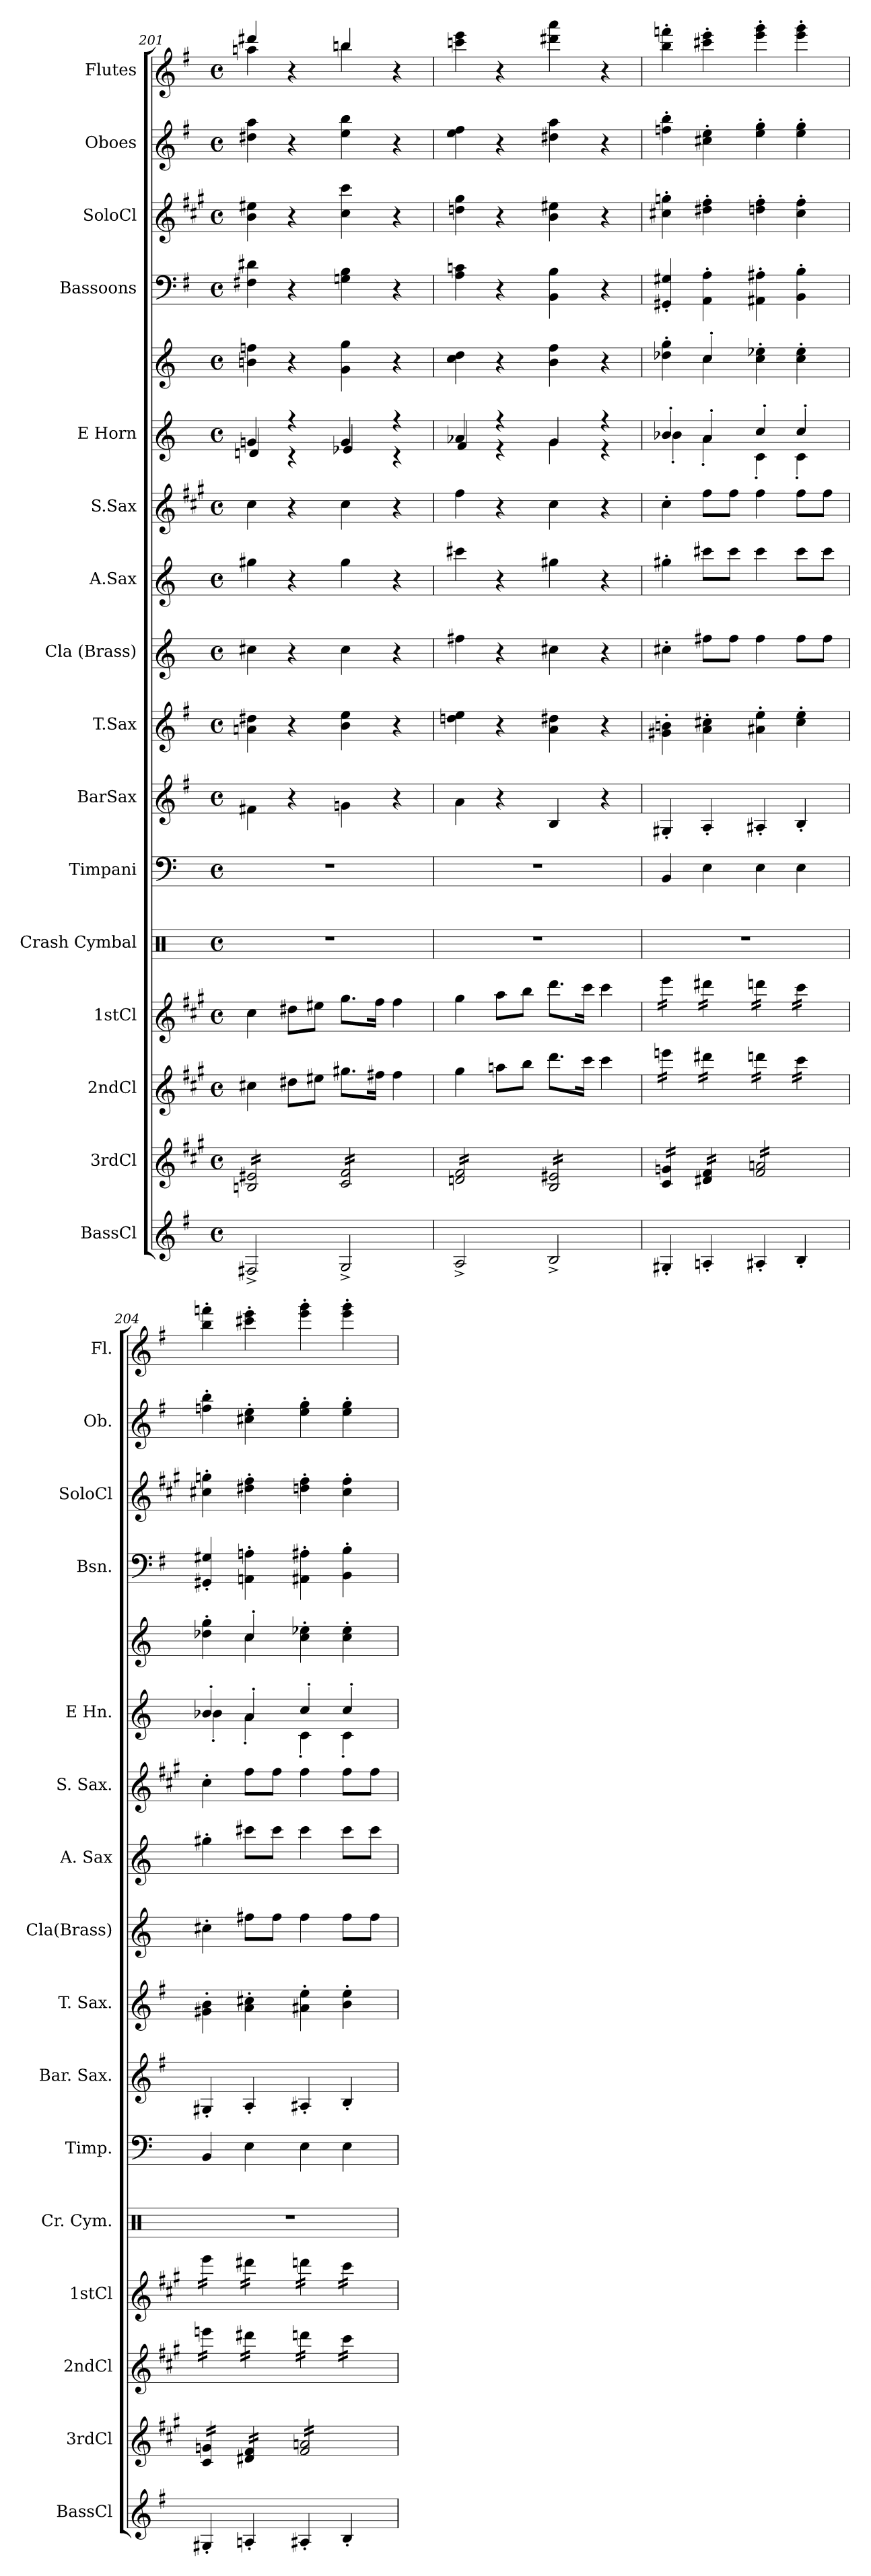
**kern	**kern	**kern	**kern	**kern	**kern	**kern	**kern	**kern	**kern	**kern	**kern	**kern	**kern	**kern	**kern	**kern
*part16	*part15	*part14	*part13	*part12	*part11	*part10	*part9	*part8	*part7	*part6	*part5	*part5	*part4	*part3	*part2	*part1
*staff17	*staff16	*staff15	*staff14	*staff13	*staff12	*staff11	*staff10	*staff9	*staff8	*staff7	*staff6	*staff5	*staff4	*staff3	*staff2	*staff1
*I"BassCl	*I"3rdCl	*I"2ndCl	*I"1stCl	*I"Crash Cymbal	*I"Timpani	*I"BarSax	*I"T.Sax	*I"Cla (Brass)	*I"A.Sax	*I"S.Sax	*I"E Horn	*	*I"Bassoons	*I"SoloCl	*I"Oboes	*I"Flutes
*I'BassCl	*I'3rdCl	*I'2ndCl	*I'1stCl	*I'Cr. Cym.	*I'Timp.	*I'Bar. Sax.	*I'T. Sax.	*I'Cla(Brass)	*I'A. Sax	*I'S. Sax.	*I'E Hn.	*	*I'Bsn.	*I'SoloCl	*I'Ob.	*I'Fl.
*clefG2	*clefG2	*clefG2	*clefG2	*clefX	*clefF4	*clefG2	*clefG2	*clefG2	*clefG2	*clefG2	*clefG2	*clefG2	*clefF4	*clefG2	*clefG2	*clefG2
*ITrd8c14	*ITrd1c2	*ITrd1c2	*ITrd1c2	*	*	*ITrd12c21	*ITrd8c14	*ITrd1c2	*ITrd5c9	*ITrd1c2	*ITrd5c8	*ITrd5c8	*	*ITrd1c2	*	*
*k[f#]	*k[f#]	*k[f#]	*k[f#]	*k[]	*k[]	*k[f#]	*k[f#]	*k[b-e-]	*k[b-e-a-]	*k[f#]	*k[f#c#g#d#]	*k[f#c#g#d#]	*k[f#]	*k[f#]	*k[f#]	*k[f#]
*M4/4	*M4/4	*M4/4	*M4/4	*M4/4	*M4/4	*M4/4	*M4/4	*M4/4	*M4/4	*M4/4	*M4/4	*M4/4	*M4/4	*M4/4	*M4/4	*M4/4
*met(c)	*met(c)	*met(c)	*met(c)	*met(c)	*met(c)	*met(c)	*met(c)	*met(c)	*met(c)	*met(c)	*met(c)	*met(c)	*met(c)	*met(c)	*met(c)	*met(c)
=201	=201	=201	=201	=201	=201	=201	=201	=201	=201	=201	=201	=201	=201	=201	=201	=201
*	*	*	*	*	*	*	*	*	*	*	*^	*	*	*	*	*^
*	*tremolo	*	*	*	*	*	*	*	*	*	*	*	*	*	*	*	*	*
2FF#X^/	16An/ 16d#X/LL	4bn\	4b\	1r	1r	4F#X\	4An\ 4d#X\	4bn\	4bn\	4b\	4Bn/	4F#X/	4d#X\ 4an\	4F#X\ 4d#X\	4a\ 4dd#X\	4dd#X\ 4aa\	4ddd#X/	4aan\
.	16An/ 16d#X/	.	.	.	.	.	.	.	.	.	.	.	.	.	.	.	.	.
.	16An/ 16d#X/	.	.	.	.	.	.	.	.	.	.	.	.	.	.	.	.	.
.	16An/ 16d#X/	.	.	.	.	.	.	.	.	.	.	.	.	.	.	.	.	.
.	16An/ 16d#X/	8cc#X\L	8cc#X\L	.	.	4r	4r	4r	4r	4r	4r	4r	4r	4r	4r	4r	4r	4ryy
.	16An/ 16d#X/	.	.	.	.	.	.	.	.	.	.	.	.	.	.	.	.	.
.	16An/ 16d#X/	8dd#X\J	8dd#X\J	.	.	.	.	.	.	.	.	.	.	.	.	.	.	.
.	16An/ 16d#X/JJ	.	.	.	.	.	.	.	.	.	.	.	.	.	.	.	.	.
2GG^/	16B/ 16e/LL	8.ff#X\L	8.ff#\L	.	.	4Gn\	4B\ 4e\	4b\	4b\	4b\	4B/	4Gn/	4B\ 4b\	4Gn\ 4B\	4b\ 4bb\	4ee\ 4bb\	4bbn/	4bb\
.	16B/ 16e/	.	.	.	.	.	.	.	.	.	.	.	.	.	.	.	.	.
.	16B/ 16e/	.	.	.	.	.	.	.	.	.	.	.	.	.	.	.	.	.
.	16B/ 16e/	16een\Jk	16ee\Jk	.	.	.	.	.	.	.	.	.	.	.	.	.	.	.
.	16B/ 16e/	4ee\	4ee\	.	.	4r	4r	4r	4r	4r	4r	4r	4r	4r	4r	4r	4r	4ryy
.	16B/ 16e/	.	.	.	.	.	.	.	.	.	.	.	.	.	.	.	.	.
.	16B/ 16e/	.	.	.	.	.	.	.	.	.	.	.	.	.	.	.	.	.
.	16B/ 16e/JJ	.	.	.	.	.	.	.	.	.	.	.	.	.	.	.	.	.
*	*	*	*	*	*	*	*	*	*	*	*	*	*	*	*	*	*v	*v
=202	=202	=202	=202	=202	=202	=202	=202	=202	=202	=202	=202	=202	=202	=202	=202	=202	=202
2AA^/	16cn/ 16e/LL	4ff#\	4ff#\	1r	1r	4A\	4dn\ 4e\	4een\	4een\	4ee\	4cn/	4A/	4e\ 4f#\	4A\ 4cn\	4ccn\ 4ff#\	4ee\ 4ff#\	4cccn\ 4eee\
.	16cn/ 16e/	.	.	.	.	.	.	.	.	.	.	.	.	.	.	.	.
.	16cn/ 16e/	.	.	.	.	.	.	.	.	.	.	.	.	.	.	.	.
.	16cn/ 16e/	.	.	.	.	.	.	.	.	.	.	.	.	.	.	.	.
.	16cn/ 16e/	8ggn\L	8gg\L	.	.	4r	4r	4r	4r	4r	4r	4r	4r	4r	4r	4r	4r
.	16cn/ 16e/	.	.	.	.	.	.	.	.	.	.	.	.	.	.	.	.
.	16cn/ 16e/	8aa\J	8aa\J	.	.	.	.	.	.	.	.	.	.	.	.	.	.
.	16cn/ 16e/JJ	.	.	.	.	.	.	.	.	.	.	.	.	.	.	.	.
2BB^/	16A/ 16d#X/LL	8.ccc\L	8.ccc\L	.	.	4BB/	4A\ 4d#X\	4bn\	4bn\	4b\	4B/	4B\	4d#\ 4a\	4BB\ 4B\	4a\ 4dd#X\	4dd#X\ 4aa\	4ddd#X\ 4aaa\
.	16A/ 16d#X/	.	.	.	.	.	.	.	.	.	.	.	.	.	.	.	.
.	16A/ 16d#X/	.	.	.	.	.	.	.	.	.	.	.	.	.	.	.	.
.	16A/ 16d#X/	16bb\Jk	16bb\Jk	.	.	.	.	.	.	.	.	.	.	.	.	.	.
.	16A/ 16d#X/	4bb\	4bb\	.	.	4r	4r	4r	4r	4r	4r	4r	4r	4r	4r	4r	4r
.	16A/ 16d#X/	.	.	.	.	.	.	.	.	.	.	.	.	.	.	.	.
.	16A/ 16d#X/	.	.	.	.	.	.	.	.	.	.	.	.	.	.	.	.
.	16A/ 16d#X/JJ	.	.	.	.	.	.	.	.	.	.	.	.	.	.	.	.
=203	=203	=203	=203	=203	=203	=203	=203	=203	=203	=203	=203	=203	=203	=203	=203	=203	=203
*	*	*	*	*	*	*	*	*	*	*	*	*	*^	*	*	*	*
*	*	*tremolo	*	*	*	*	*	*	*	*	*	*	*	*	*	*	*	*
*	*	*	*tremolo	*	*	*	*	*	*	*	*	*	*	*	*	*	*	*
4GG#X'/	16B/ 16fn/LL	16dddn\LL	16ddd\LL	1r	4BB/	4GG#X'/	4G#X\' 4Bn\'	4bn'\	4bn'\	4b'\	4dn'/	4d'\	4fn\' 4b\'	4ryy	4GG#X/' 4G#X/'	4bn\' 4ffn\'	4ffn\' 4bb\'	4bb\' 4fffn\'
.	16B/ 16fn/	16dddn\	16ddd\	.	.	.	.	.	.	.	.	.	.	.	.	.	.	.
.	16B/ 16fn/	16dddn\	16ddd\	.	.	.	.	.	.	.	.	.	.	.	.	.	.	.
.	16B/ 16fn/JJ	16dddn\JJ	16ddd\JJ	.	.	.	.	.	.	.	.	.	.	.	.	.	.	.
4AAn'/	16c#X/ 16e/LL	16ccc#X\LL	16ccc#X\LL	.	4E\	4AA'/	4A\' 4c#X\'	8een\L	8een\L	8ee\L	4c#'/	4c#'\	4e'/	4e\	4AA\' 4A\'	4cc#X\' 4ee\'	4cc#X\' 4ee\'	4ccc#X\' 4eee\'
.	16c#X/ 16e/	16ccc#X\	16ccc#X\	.	.	.	.	.	.	.	.	.	.	.	.	.	.	.
.	16c#X/ 16e/	16ccc#X\	16ccc#X\	.	.	.	.	8ee\J	8ee\J	8ee\J	.	.	.	.	.	.	.	.
.	16c#X/ 16e/JJ	16ccc#X\JJ	16ccc#X\JJ	.	.	.	.	.	.	.	.	.	.	.	.	.	.	.
4AA#X'/	16e/ 16gn/LL	16cccn\LL	16cccn\LL	.	4E\	4AA#X'/	4A#X\' 4e\'	4ee\	4ee\	4ee\	4e'/	4E'\	4e\' 4gn\'	2ryy	4AA#X\' 4A#X\'	4ccn\' 4ee\'	4ee\' 4gg\'	4eee\' 4ggg\'
.	16e/ 16gn/	16cccn\	16cccn\	.	.	.	.	.	.	.	.	.	.	.	.	.	.	.
.	16e/ 16gn/	16cccn\	16cccn\	.	.	.	.	.	.	.	.	.	.	.	.	.	.	.
.	16e/ 16gn/	16cccn\JJ	16cccn\JJ	.	.	.	.	.	.	.	.	.	.	.	.	.	.	.
4BB'/	16e/ 16gn/	16bb\LL	16bb\LL	.	4E\	4BB'/	4c#\' 4e\'	8ee\L	8ee\L	8ee\L	4e'/	4E'\	4e\' 4g\'	.	4BB\' 4B\'	4b\' 4ee\'	4ee\' 4gg\'	4eee\' 4ggg\'
.	16e/ 16gn/	16bb\	16bb\	.	.	.	.	.	.	.	.	.	.	.	.	.	.	.
.	16e/ 16gn/	16bb\	16bb\	.	.	.	.	8ee\J	8ee\J	8ee\J	.	.	.	.	.	.	.	.
.	16e/ 16gn/JJ	16bb\JJ	16bb\JJ	.	.	.	.	.	.	.	.	.	.	.	.	.	.	.
=204	=204	=204	=204	=204	=204	=204	=204	=204	=204	=204	=204	=204	=204	=204	=204	=204	=204	=204
4GG#X'/	16B/ 16fn/LL	16dddn\LL	16ddd\LL	1r	4BB/	4GG#X'/	4G#X\' 4B\'	4bn'\	4bn'\	4b'\	4dn'/	4d'\	4fn\' 4b\'	4ryy	4GG#X/' 4G#X/'	4bn\' 4ffn\'	4ffn\' 4bb\'	4bb\' 4fffn\'
.	16B/ 16fn/	16dddn\	16ddd\	.	.	.	.	.	.	.	.	.	.	.	.	.	.	.
.	16B/ 16fn/	16dddn\	16ddd\	.	.	.	.	.	.	.	.	.	.	.	.	.	.	.
.	16B/ 16fn/JJ	16dddn\JJ	16ddd\JJ	.	.	.	.	.	.	.	.	.	.	.	.	.	.	.
4AAn'/	16c#X/ 16e/LL	16ccc#X\LL	16ccc#X\LL	.	4E\	4AA'/	4A\' 4c#X\'	8een\L	8een\L	8ee\L	4c#'/	4c#'\	4e'/	4e\	4AAn\' 4An\'	4cc#X\' 4ee\'	4cc#X\' 4ee\'	4ccc#X\' 4eee\'
.	16c#X/ 16e/	16ccc#X\	16ccc#X\	.	.	.	.	.	.	.	.	.	.	.	.	.	.	.
.	16c#X/ 16e/	16ccc#X\	16ccc#X\	.	.	.	.	8ee\J	8ee\J	8ee\J	.	.	.	.	.	.	.	.
.	16c#X/ 16e/JJ	16ccc#X\JJ	16ccc#X\JJ	.	.	.	.	.	.	.	.	.	.	.	.	.	.	.
4AA#X'/	16e/ 16gn/LL	16cccn\LL	16cccn\LL	.	4E\	4AA#X'/	4A#X\' 4e\'	4ee\	4ee\	4ee\	4e'/	4E'\	4e\' 4gn\'	2ryy	4AA#X\' 4A#X\'	4ccn\' 4ee\'	4ee\' 4gg\'	4eee\' 4ggg\'
.	16e/ 16gn/	16cccn\	16cccn\	.	.	.	.	.	.	.	.	.	.	.	.	.	.	.
.	16e/ 16gn/	16cccn\	16cccn\	.	.	.	.	.	.	.	.	.	.	.	.	.	.	.
.	16e/ 16gn/	16cccn\JJ	16cccn\JJ	.	.	.	.	.	.	.	.	.	.	.	.	.	.	.
4BB'/	16e/ 16gn/	16bb\LL	16bb\LL	.	4E\	4BB'/	4B\' 4e\'	8ee\L	8ee\L	8ee\L	4e'/	4E'\	4e\' 4g\'	.	4BB\' 4B\'	4b\' 4ee\'	4ee\' 4gg\'	4eee\' 4ggg\'
.	16e/ 16gn/	16bb\	16bb\	.	.	.	.	.	.	.	.	.	.	.	.	.	.	.
.	16e/ 16gn/	16bb\	16bb\	.	.	.	.	8ee\J	8ee\J	8ee\J	.	.	.	.	.	.	.	.
.	16e/ 16gn/JJ	16bb\JJ	16bb\JJ	.	.	.	.	.	.	.	.	.	.	.	.	.	.	.
*	*	*	*Xtremolo	*	*	*	*	*	*	*	*	*	*	*	*	*	*	*
*	*	*Xtremolo	*	*	*	*	*	*	*	*	*	*	*	*	*	*	*	*
*	*Xtremolo	*	*	*	*	*	*	*	*	*	*	*	*	*	*	*	*	*
*	*	*	*	*	*	*	*	*	*	*	*v	*v	*	*	*	*	*	*
*	*	*	*	*	*	*	*	*	*	*	*	*v	*v	*	*	*	*
=	=	=	=	=	=	=	=	=	=	=	=	=	=	=	=	=
*-	*-	*-	*-	*-	*-	*-	*-	*-	*-	*-	*-	*-	*-	*-	*-	*-
